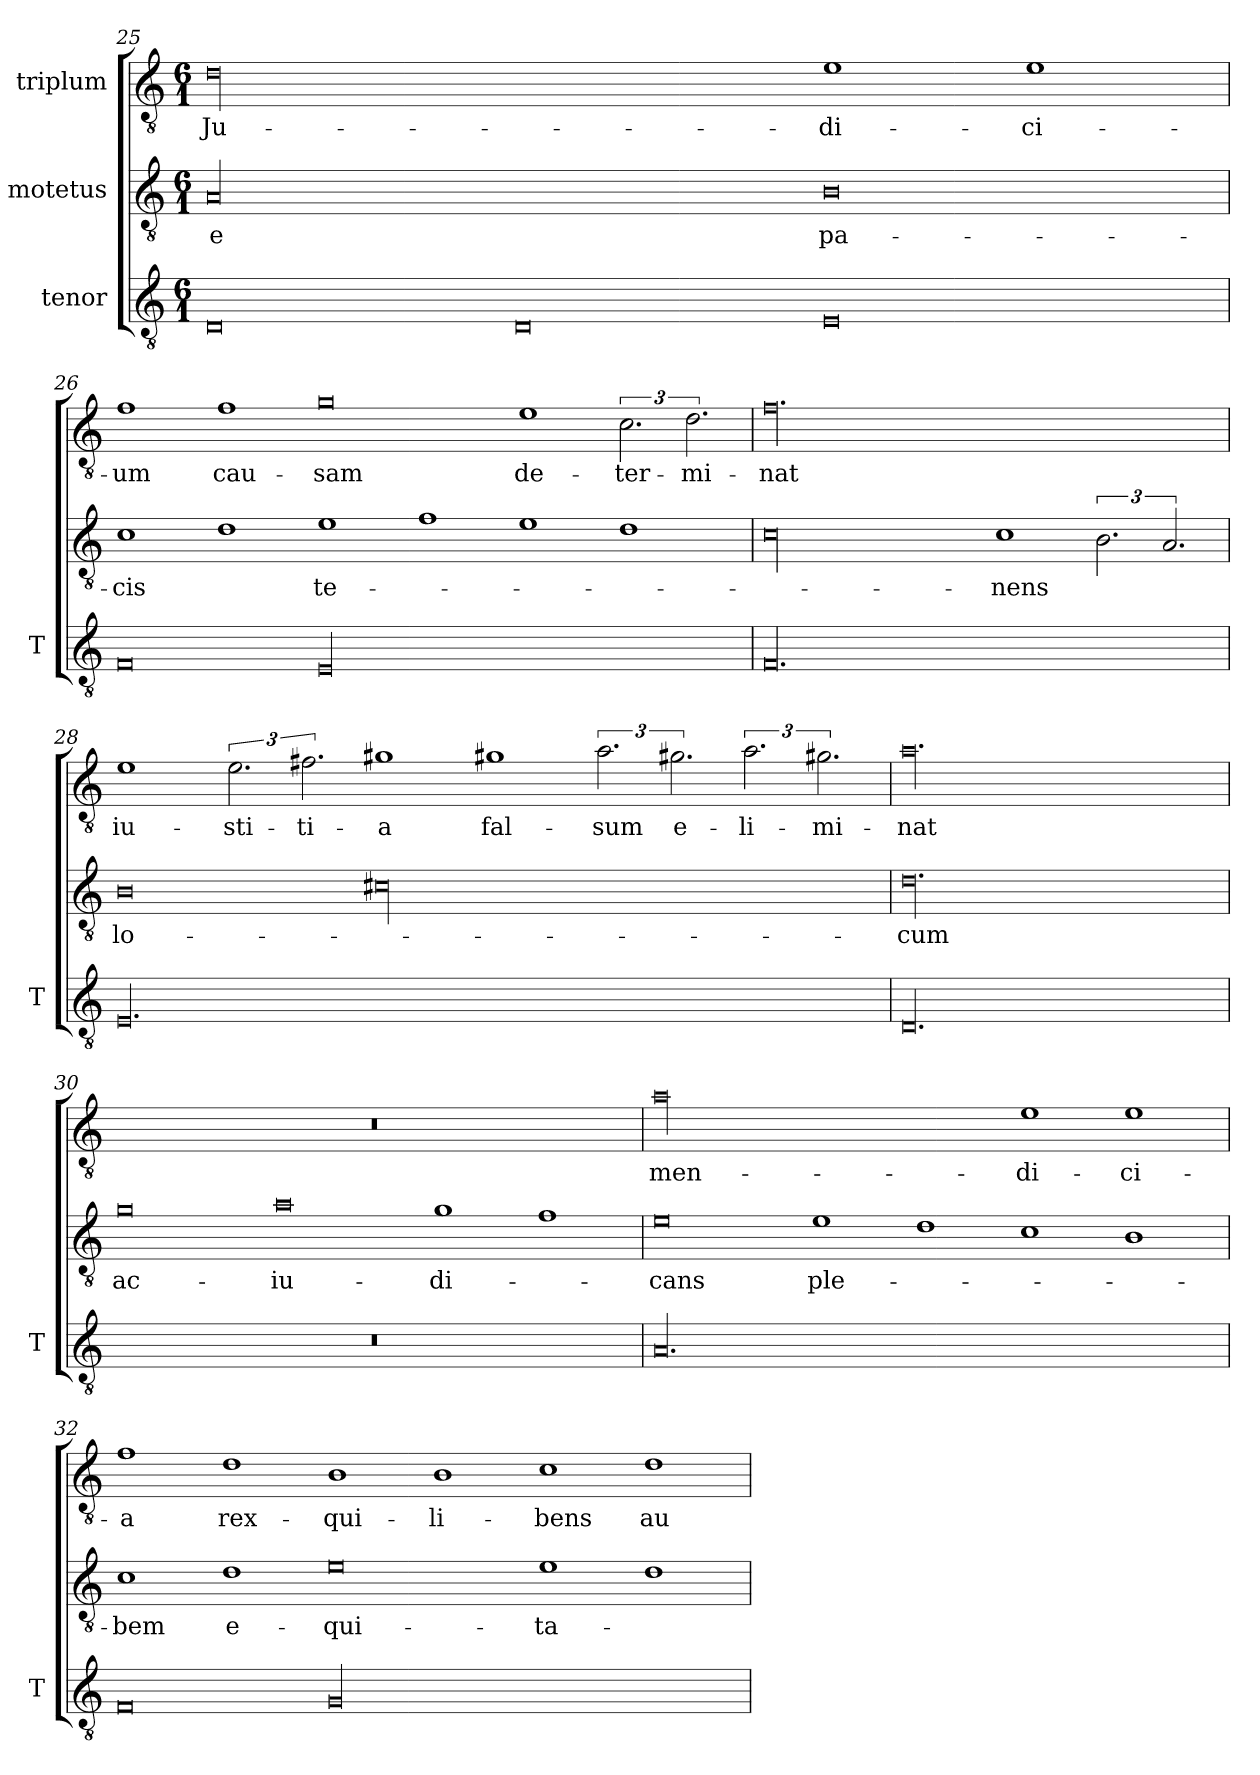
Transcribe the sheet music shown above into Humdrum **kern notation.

**kern	**kern	**text	**kern	**text
*part3	*part2	*part2	*part1	*part1
*staff3	*staff2	*staff2	*staff1	*staff1
*I"tenor	*I"motetus	*	*I"triplum	*
*I'T	*	*	*	*
*clefGv2	*clefGv2	*	*clefGv2	*
*k[]	*k[]	*	*k[]	*
*C:	*C:	*	*C:	*
*M6/1	*M6/1	*	*M6/1	*
=25	=25	=25	=25	=25
0D/	00A/	-e	00d\	Ju-
0D/	.	.	.	.
0E/	0B\	pa-	1e\	-di-
.	.	.	1e\	-ci-
=26	=26	=26	=26	=26
0F/	1c\	-cis	1f\	-um
.	1d\	.	1f\	cau-
00E/	1e\	te-	0g\	-sam
.	1f\	.	.	.
.	1e\	.	1e\	de-
.	1d\	.	3.c\	-ter-
.	.	.	3.d\	-mi-
=27	=27	=27	=27	=27
00.F/	00c\	.	00.f\	-nat
.	1c\	-nens	.	.
.	3.B\	.	.	.
.	3.A/	.	.	.
=28	=28	=28	=28	=28
00.E/	0B\	lo-	1e\	iu-
.	.	.	3.e\	-sti-
.	.	.	3.f#X\	-ti-
.	00c#X\	.	1g#X\	-a
.	.	.	1g#X\	fal-
.	.	.	3.a\	-sum
.	.	.	3.g#X\	e-
.	.	.	3.a\	-li-
.	.	.	3.g#X\	-mi-
=29	=29	=29	=29	=29
00.D/	00.d\	-cum	00.a\	-nat
=30	=30	=30	=30	=30
00.r	0g\	ac-	00.r	.
.	0a\	iu-	.	.
.	1g\	-di-	.	.
.	1f\	.	.	.
=31	=31	=31	=31	=31
00.A/	0e\	-cans	00a\	men-
.	1e\	ple-	.	.
.	1d\	.	.	.
.	1c\	.	1e\	-di-
.	1B\	.	1e\	-ci-
!!LO:PB:g=z
=32	=32	=32	=32	=32
0F/	1c\	-bem	1f\	-a
.	1d\	e-	1d\	rex-
00G/	0e\	-qui-	1B\	qui-
.	.	.	1B\	li-
.	1e\	-ta-	1c\	-bens
.	1d\	.	1d\	au-
=	=	=	=	=
*-	*-	*-	*-	*-
